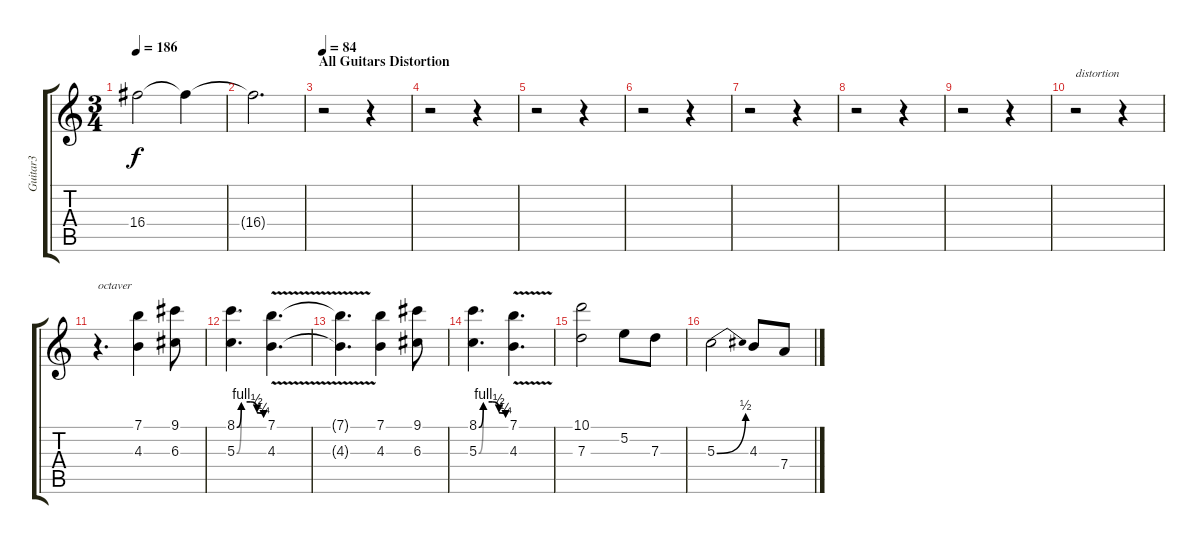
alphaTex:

\track ("Guitar3" "Guitar3") {instrument distortionguitar}
\staff {score tabs}
\tuning (E4 B3 G3 D3 A2 E2) {hide}
\ts (3 4)
\tempo 186
\clef g2
\ks c
16.4{t}.2{dy f} 16.4{t}.4 |
16.4{t}.2{d} |
\section ("" "All Guitars Distortion")
\tempo 84
r.2 r.4 |
r.2 r.4 |
r.2 r.4 |
r.2 r.4 |
r.2 r.4 |
r.2 r.4 |
r.2 r.4 |
r.2{txt "distortion"} r.4 |
r.4{d txt "octaver" instrument distortionguitar} (7.1 4.3).4 (9.1 6.3).8 |
(8.1{be (custom 0 0 10 4 30 4 45 2 60 1)} 5.3{be (custom 0 0 10 4 30 4 45 2 60 1)}).4{d} (7.1{v} 4.3{v}).4{d} |
(7.1{t} 4.3{t}).4{d} (7.1 4.3).4 (9.1 6.3).8 |
(8.1{be (custom 0 0 10 4 30 4 45 2 60 1)} 5.3{be (custom 0 0 10 4 30 4 45 2 60 1)}).4{d} (7.1{v} 4.3{v}).4{d} |
(10.1 7.3).2 5.2.8 7.3.8 |
5.3{be (bend 0 0 60 2)}.2 4.3.8 7.4.8
